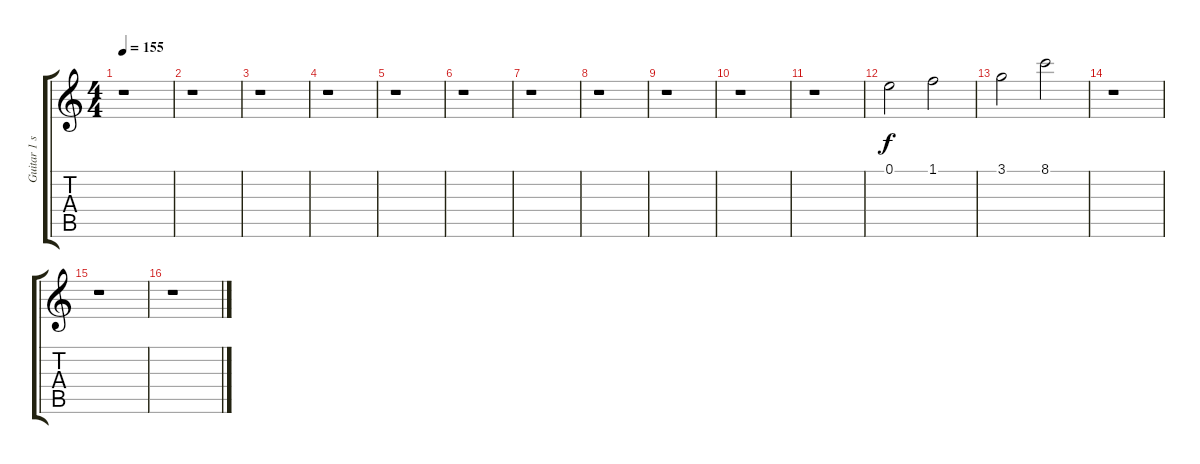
\track ("Guitar 1 solo" "Guitar 1 s") {instrument distortionguitar}
\staff {score tabs}
\tuning (E4 B3 G3 D3 A2 E2) {hide}
\ts (4 4)
\tempo 155
\clef g2
\ks c
r.1{dy f} |
r.1 |
r.1 |
r.1 |
r.1 |
r.1 |
r.1 |
r.1 |
r.1 |
r.1 |
r.1 |
0.1.2 1.1.2 |
3.1.2 8.1.2 |
r.1 |
r.1 |
r.1
